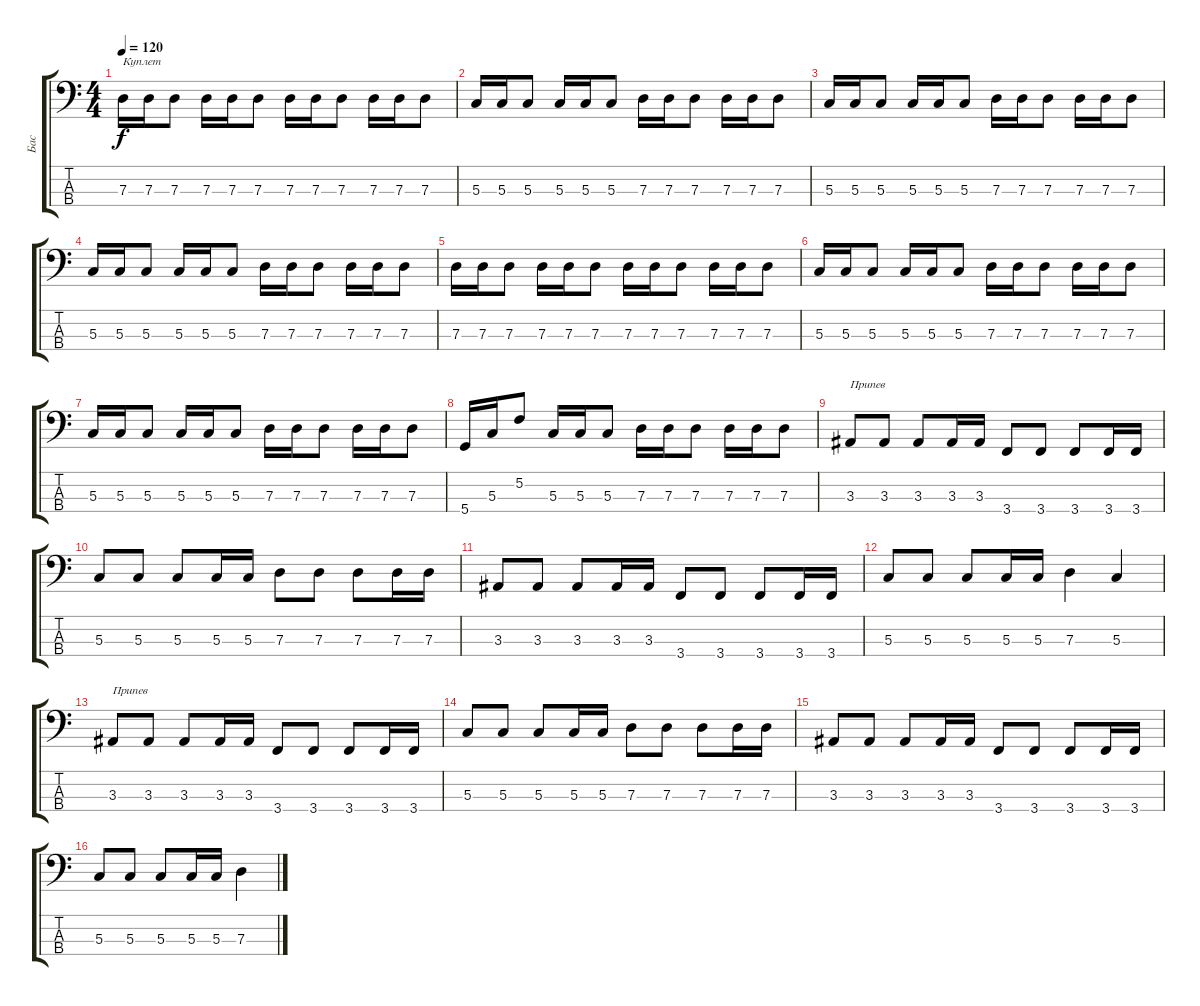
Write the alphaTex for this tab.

\track ("Бас" "Бас") {instrument electricbassfinger}
\staff {score tabs}
\tuning (F2 C2 G1 D1) {hide}
\ts (4 4)
\tempo 120
\clef f4
\ks c
7.3.16{txt "Куплет" dy f} 7.3.16 7.3.8 7.3.16 7.3.16 7.3.8 7.3.16 7.3.16 7.3.8 7.3.16 7.3.16 7.3.8 |
5.3.16 5.3.16 5.3.8 5.3.16 5.3.16 5.3.8 7.3.16 7.3.16 7.3.8 7.3.16 7.3.16 7.3.8 |
5.3.16 5.3.16 5.3.8 5.3.16 5.3.16 5.3.8 7.3.16 7.3.16 7.3.8 7.3.16 7.3.16 7.3.8 |
5.3.16 5.3.16 5.3.8 5.3.16 5.3.16 5.3.8 7.3.16 7.3.16 7.3.8 7.3.16 7.3.16 7.3.8 |
7.3.16 7.3.16 7.3.8 7.3.16 7.3.16 7.3.8 7.3.16 7.3.16 7.3.8 7.3.16 7.3.16 7.3.8 |
5.3.16 5.3.16 5.3.8 5.3.16 5.3.16 5.3.8 7.3.16 7.3.16 7.3.8 7.3.16 7.3.16 7.3.8 |
5.3.16 5.3.16 5.3.8 5.3.16 5.3.16 5.3.8 7.3.16 7.3.16 7.3.8 7.3.16 7.3.16 7.3.8 |
5.4.16 5.3.16 5.2.8 5.3.16 5.3.16 5.3.8 7.3.16 7.3.16 7.3.8 7.3.16 7.3.16 7.3.8 |
3.3.8{txt "Припев"} 3.3.8 3.3.8 3.3.16 3.3.16 3.4.8 3.4.8 3.4.8 3.4.16 3.4.16 |
5.3.8 5.3.8 5.3.8 5.3.16 5.3.16 7.3.8 7.3.8 7.3.8 7.3.16 7.3.16 |
3.3.8 3.3.8 3.3.8 3.3.16 3.3.16 3.4.8 3.4.8 3.4.8 3.4.16 3.4.16 |
5.3.8 5.3.8 5.3.8 5.3.16 5.3.16 7.3.4 5.3.4 |
3.3.8{txt "Припев"} 3.3.8 3.3.8 3.3.16 3.3.16 3.4.8 3.4.8 3.4.8 3.4.16 3.4.16 |
5.3.8 5.3.8 5.3.8 5.3.16 5.3.16 7.3.8 7.3.8 7.3.8 7.3.16 7.3.16 |
3.3.8 3.3.8 3.3.8 3.3.16 3.3.16 3.4.8 3.4.8 3.4.8 3.4.16 3.4.16 |
5.3.8 5.3.8 5.3.8 5.3.16 5.3.16 7.3.4
